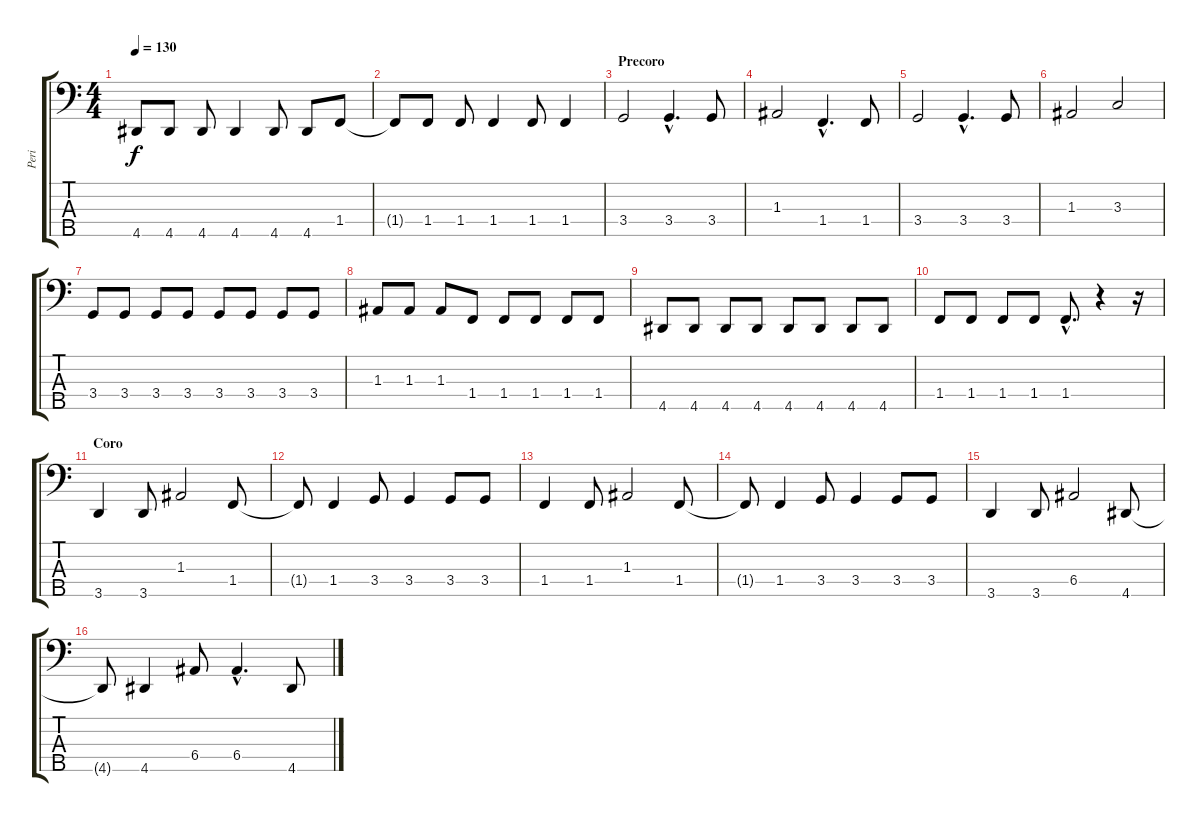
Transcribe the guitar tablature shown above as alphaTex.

\track ("Peri" "Peri") {instrument electricbassfinger}
\staff {score tabs}
\tuning (G2 D2 A1 E1 B0) {hide}
\ts (4 4)
\tempo 130
\clef f4
\ks c
4.5{t}.8{dy f} 4.5.8 4.5.8 4.5.4 4.5.8 4.5.8 1.4.8 |
1.4{t}.8 1.4.8 1.4.8 1.4.4 1.4.8 1.4.4 |
\section ("" "Precoro")
3.4.2 3.4{hac}.4{d} 3.4.8 |
1.3.2 1.4{hac}.4{d} 1.4.8 |
3.4.2 3.4{hac}.4{d} 3.4.8 |
1.3.2 3.3.2 |
3.4.8 3.4.8 3.4.8 3.4.8 3.4.8 3.4.8 3.4.8 3.4.8 |
1.3.8 1.3.8 1.3.8 1.4.8 1.4.8 1.4.8 1.4.8 1.4.8 |
4.5.8 4.5.8 4.5.8 4.5.8 4.5.8 4.5.8 4.5.8 4.5.8 |
1.4.8 1.4.8 1.4.8 1.4.8 1.4{hac}.8{d} r.4 r.16 |
\section ("" "Coro")
3.5.4 3.5.8 1.3.2 1.4.8 |
1.4{t}.8 1.4.4 3.4.8 3.4.4 3.4.8 3.4.8 |
1.4.4 1.4.8 1.3.2 1.4.8 |
1.4{t}.8 1.4.4 3.4.8 3.4.4 3.4.8 3.4.8 |
3.5.4 3.5.8 6.4.2 4.5.8 |
4.5{t}.8 4.5.4 6.4.8 6.4{hac}.4{d} 4.5.8
